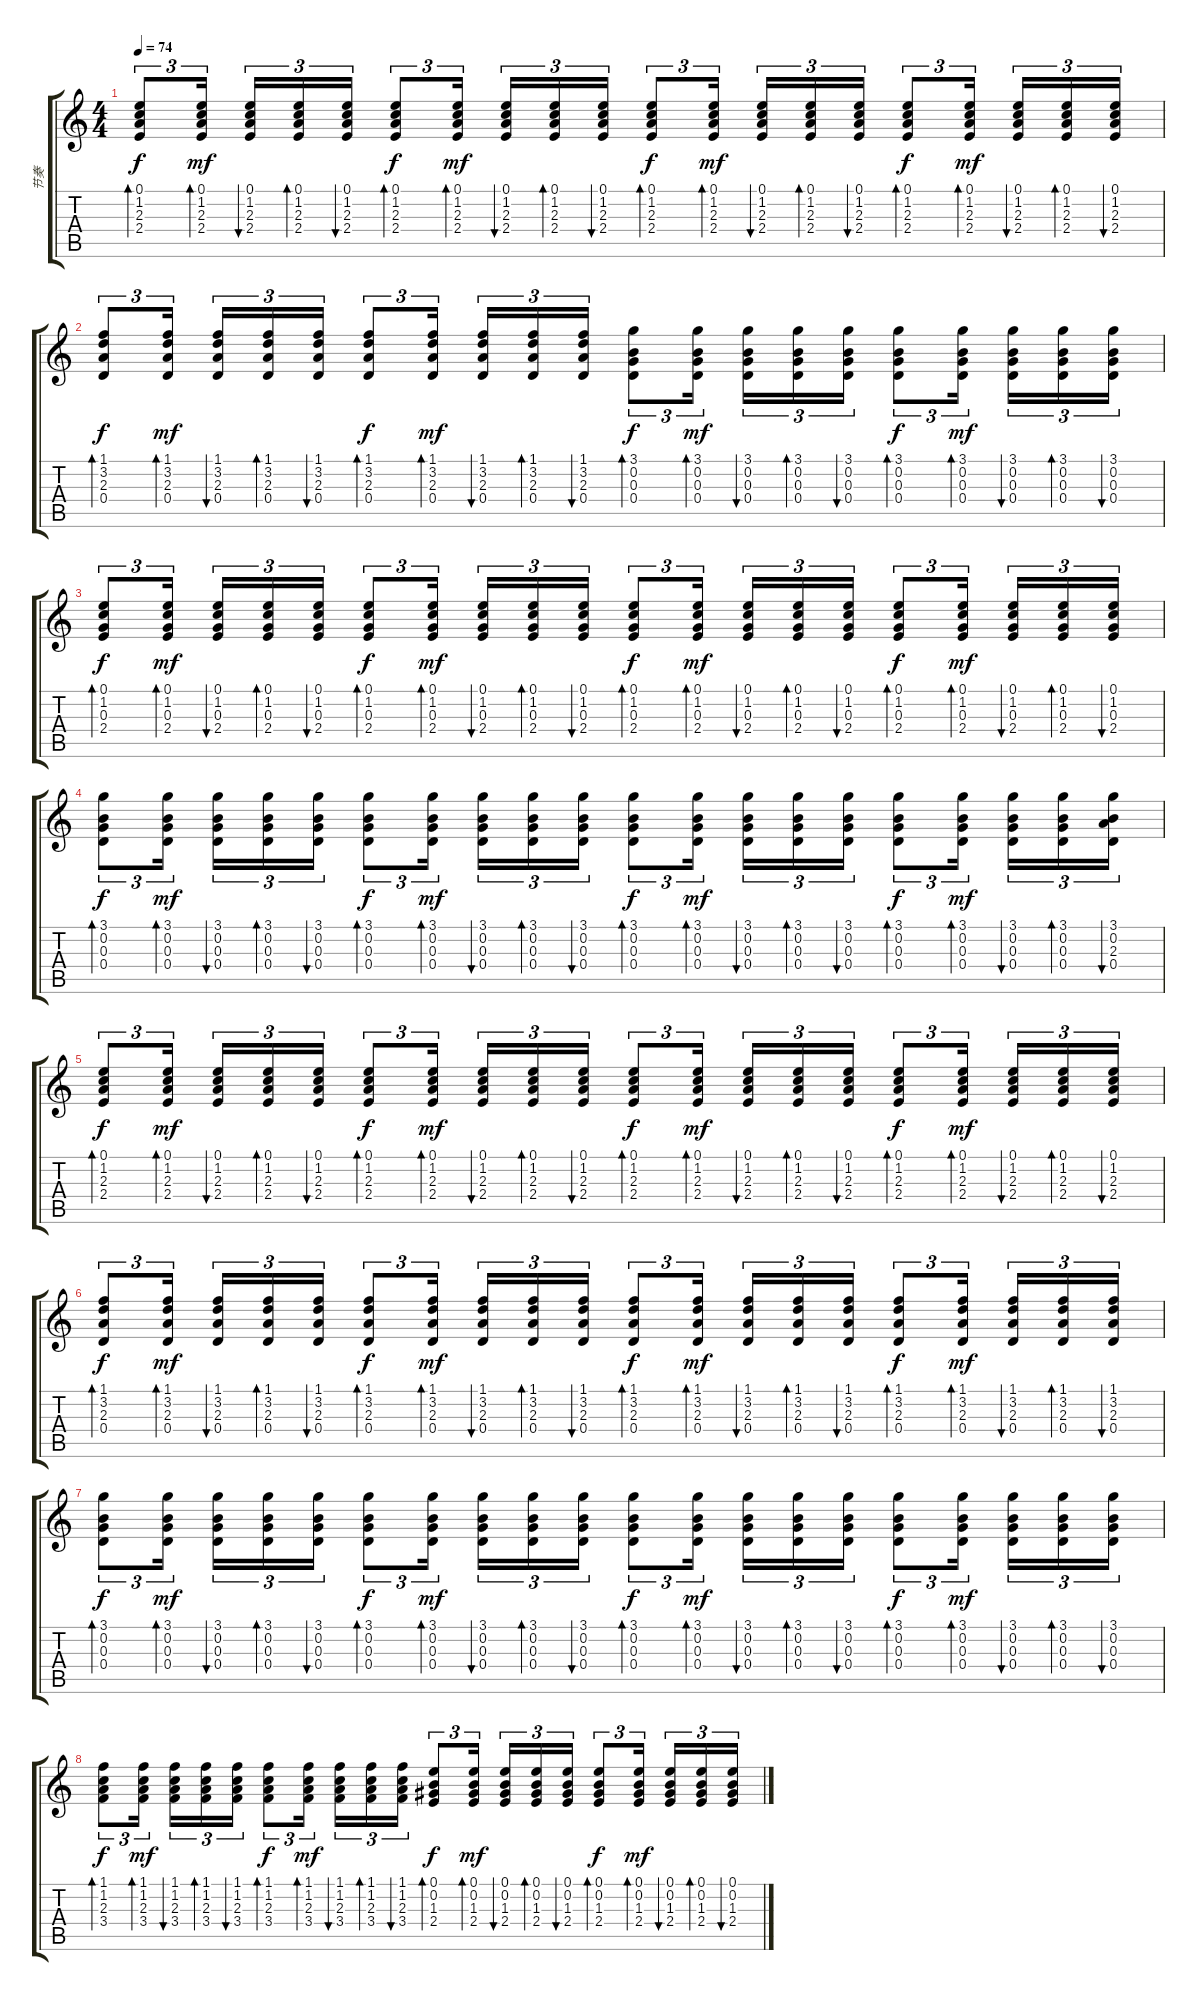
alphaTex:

\track ("节奏" "节奏") {instrument acousticguitarsteel}
\staff {score tabs}
\tuning (E4 B3 G3 D3 A2 E2) {hide}
\ts (4 4)
\tempo 74
\clef g2
\ks c
(0.1 1.2 2.3 2.4).8{tu (3 2) bd 60 dy f} (0.1 1.2 2.3 2.4).16{tu (3 2) bd 60 dy mf} (0.1 1.2 2.3 2.4).16{tu (3 2) bu 60} (0.1 1.2 2.3 2.4).16{tu (3 2) bd 60} (0.1 1.2 2.3 2.4).16{tu (3 2) bu 60} (0.1 1.2 2.3 2.4).8{tu (3 2) bd 60 dy f} (0.1 1.2 2.3 2.4).16{tu (3 2) bd 60 dy mf} (0.1 1.2 2.3 2.4).16{tu (3 2) bu 60} (0.1 1.2 2.3 2.4).16{tu (3 2) bd 60} (0.1 1.2 2.3 2.4).16{tu (3 2) bu 60} (0.1 1.2 2.3 2.4).8{tu (3 2) bd 60 dy f} (0.1 1.2 2.3 2.4).16{tu (3 2) bd 60 dy mf} (0.1 1.2 2.3 2.4).16{tu (3 2) bu 60} (0.1 1.2 2.3 2.4).16{tu (3 2) bd 60} (0.1 1.2 2.3 2.4).16{tu (3 2) bu 60} (0.1 1.2 2.3 2.4).8{tu (3 2) bd 60 dy f} (0.1 1.2 2.3 2.4).16{tu (3 2) bd 60 dy mf} (0.1 1.2 2.3 2.4).16{tu (3 2) bu 60} (0.1 1.2 2.3 2.4).16{tu (3 2) bd 60} (0.1 1.2 2.3 2.4).16{tu (3 2) bu 60} |
(1.1 3.2 2.3 0.4).8{tu (3 2) bd 60 dy f} (1.1 3.2 2.3 0.4).16{tu (3 2) bd 60 dy mf} (1.1 3.2 2.3 0.4).16{tu (3 2) bu 60} (1.1 3.2 2.3 0.4).16{tu (3 2) bd 60} (1.1 3.2 2.3 0.4).16{tu (3 2) bu 60} (1.1 3.2 2.3 0.4).8{tu (3 2) bd 60 dy f} (1.1 3.2 2.3 0.4).16{tu (3 2) bd 60 dy mf} (1.1 3.2 2.3 0.4).16{tu (3 2) bu 60} (1.1 3.2 2.3 0.4).16{tu (3 2) bd 60} (1.1 3.2 2.3 0.4).16{tu (3 2) bu 60} (3.1 0.2 0.3 0.4).8{tu (3 2) bd 60 dy f} (3.1 0.2 0.3 0.4).16{tu (3 2) bd 60 dy mf} (3.1 0.2 0.3 0.4).16{tu (3 2) bu 60} (3.1 0.2 0.3 0.4).16{tu (3 2) bd 60} (3.1 0.2 0.3 0.4).16{tu (3 2) bu 60} (3.1 0.2 0.3 0.4).8{tu (3 2) bd 60 dy f} (3.1 0.2 0.3 0.4).16{tu (3 2) bd 60 dy mf} (3.1 0.2 0.3 0.4).16{tu (3 2) bu 60} (3.1 0.2 0.3 0.4).16{tu (3 2) bd 60} (3.1 0.2 0.3 0.4).16{tu (3 2) bu 60} |
(0.1 1.2 0.3 2.4).8{tu (3 2) bd 60 dy f} (0.1 1.2 0.3 2.4).16{tu (3 2) bd 60 dy mf} (0.1 1.2 0.3 2.4).16{tu (3 2) bu 60} (0.1 1.2 0.3 2.4).16{tu (3 2) bd 60} (0.1 1.2 0.3 2.4).16{tu (3 2) bu 60} (0.1 1.2 0.3 2.4).8{tu (3 2) bd 60 dy f} (0.1 1.2 0.3 2.4).16{tu (3 2) bd 60 dy mf} (0.1 1.2 0.3 2.4).16{tu (3 2) bu 60} (0.1 1.2 0.3 2.4).16{tu (3 2) bd 60} (0.1 1.2 0.3 2.4).16{tu (3 2) bu 60} (0.1 1.2 0.3 2.4).8{tu (3 2) bd 60 dy f} (0.1 1.2 0.3 2.4).16{tu (3 2) bd 60 dy mf} (0.1 1.2 0.3 2.4).16{tu (3 2) bu 60} (0.1 1.2 0.3 2.4).16{tu (3 2) bd 60} (0.1 1.2 0.3 2.4).16{tu (3 2) bu 60} (0.1 1.2 0.3 2.4).8{tu (3 2) bd 60 dy f} (0.1 1.2 0.3 2.4).16{tu (3 2) bd 60 dy mf} (0.1 1.2 0.3 2.4).16{tu (3 2) bu 60} (0.1 1.2 0.3 2.4).16{tu (3 2) bd 60} (0.1 1.2 0.3 2.4).16{tu (3 2) bu 60} |
(3.1 0.2 0.3 0.4).8{tu (3 2) bd 60 dy f} (3.1 0.2 0.3 0.4).16{tu (3 2) bd 60 dy mf} (3.1 0.2 0.3 0.4).16{tu (3 2) bu 60} (3.1 0.2 0.3 0.4).16{tu (3 2) bd 60} (3.1 0.2 0.3 0.4).16{tu (3 2) bu 60} (3.1 0.2 0.3 0.4).8{tu (3 2) bd 60 dy f} (3.1 0.2 0.3 0.4).16{tu (3 2) bd 60 dy mf} (3.1 0.2 0.3 0.4).16{tu (3 2) bu 60} (3.1 0.2 0.3 0.4).16{tu (3 2) bd 60} (3.1 0.2 0.3 0.4).16{tu (3 2) bu 60} (3.1 0.2 0.3 0.4).8{tu (3 2) bd 60 dy f} (3.1 0.2 0.3 0.4).16{tu (3 2) bd 60 dy mf} (3.1 0.2 0.3 0.4).16{tu (3 2) bu 60} (3.1 0.2 0.3 0.4).16{tu (3 2) bd 60} (3.1 0.2 0.3 0.4).16{tu (3 2) bu 60} (3.1 0.2 0.3 0.4).8{tu (3 2) bd 60 dy f} (3.1 0.2 0.3 0.4).16{tu (3 2) bd 60 dy mf} (3.1 0.2 0.3 0.4).16{tu (3 2) bu 60} (3.1 0.2 0.3 0.4).16{tu (3 2) bd 60} (3.1 0.2 2.3 0.4).16{tu (3 2) bu 60} |
(0.1 1.2 2.3 2.4).8{tu (3 2) bd 60 dy f} (0.1 1.2 2.3 2.4).16{tu (3 2) bd 60 dy mf} (0.1 1.2 2.3 2.4).16{tu (3 2) bu 60} (0.1 1.2 2.3 2.4).16{tu (3 2) bd 60} (0.1 1.2 2.3 2.4).16{tu (3 2) bu 60} (0.1 1.2 2.3 2.4).8{tu (3 2) bd 60 dy f} (0.1 1.2 2.3 2.4).16{tu (3 2) bd 60 dy mf} (0.1 1.2 2.3 2.4).16{tu (3 2) bu 60} (0.1 1.2 2.3 2.4).16{tu (3 2) bd 60} (0.1 1.2 2.3 2.4).16{tu (3 2) bu 60} (0.1 1.2 2.3 2.4).8{tu (3 2) bd 60 dy f} (0.1 1.2 2.3 2.4).16{tu (3 2) bd 60 dy mf} (0.1 1.2 2.3 2.4).16{tu (3 2) bu 60} (0.1 1.2 2.3 2.4).16{tu (3 2) bd 60} (0.1 1.2 2.3 2.4).16{tu (3 2) bu 60} (0.1 1.2 2.3 2.4).8{tu (3 2) bd 60 dy f} (0.1 1.2 2.3 2.4).16{tu (3 2) bd 60 dy mf} (0.1 1.2 2.3 2.4).16{tu (3 2) bu 60} (0.1 1.2 2.3 2.4).16{tu (3 2) bd 60} (0.1 1.2 2.3 2.4).16{tu (3 2) bu 60} |
(1.1 3.2 2.3 0.4).8{tu (3 2) bd 60 dy f} (1.1 3.2 2.3 0.4).16{tu (3 2) bd 60 dy mf} (1.1 3.2 2.3 0.4).16{tu (3 2) bu 60} (1.1 3.2 2.3 0.4).16{tu (3 2) bd 60} (1.1 3.2 2.3 0.4).16{tu (3 2) bu 60} (1.1 3.2 2.3 0.4).8{tu (3 2) bd 60 dy f} (1.1 3.2 2.3 0.4).16{tu (3 2) bd 60 dy mf} (1.1 3.2 2.3 0.4).16{tu (3 2) bu 60} (1.1 3.2 2.3 0.4).16{tu (3 2) bd 60} (1.1 3.2 2.3 0.4).16{tu (3 2) bu 60} (1.1 3.2 2.3 0.4).8{tu (3 2) bd 60 dy f} (1.1 3.2 2.3 0.4).16{tu (3 2) bd 60 dy mf} (1.1 3.2 2.3 0.4).16{tu (3 2) bu 60} (1.1 3.2 2.3 0.4).16{tu (3 2) bd 60} (1.1 3.2 2.3 0.4).16{tu (3 2) bu 60} (1.1 3.2 2.3 0.4).8{tu (3 2) bd 60 dy f} (1.1 3.2 2.3 0.4).16{tu (3 2) bd 60 dy mf} (1.1 3.2 2.3 0.4).16{tu (3 2) bu 60} (1.1 3.2 2.3 0.4).16{tu (3 2) bd 60} (1.1 3.2 2.3 0.4).16{tu (3 2) bu 60} |
(3.1 0.2 0.3 0.4).8{tu (3 2) bd 60 dy f} (3.1 0.2 0.3 0.4).16{tu (3 2) bd 60 dy mf} (3.1 0.2 0.3 0.4).16{tu (3 2) bu 60} (3.1 0.2 0.3 0.4).16{tu (3 2) bd 60} (3.1 0.2 0.3 0.4).16{tu (3 2) bu 60} (3.1 0.2 0.3 0.4).8{tu (3 2) bd 60 dy f} (3.1 0.2 0.3 0.4).16{tu (3 2) bd 60 dy mf} (3.1 0.2 0.3 0.4).16{tu (3 2) bu 60} (3.1 0.2 0.3 0.4).16{tu (3 2) bd 60} (3.1 0.2 0.3 0.4).16{tu (3 2) bu 60} (3.1 0.2 0.3 0.4).8{tu (3 2) bd 60 dy f} (3.1 0.2 0.3 0.4).16{tu (3 2) bd 60 dy mf} (3.1 0.2 0.3 0.4).16{tu (3 2) bu 60} (3.1 0.2 0.3 0.4).16{tu (3 2) bd 60} (3.1 0.2 0.3 0.4).16{tu (3 2) bu 60} (3.1 0.2 0.3 0.4).8{tu (3 2) bd 60 dy f} (3.1 0.2 0.3 0.4).16{tu (3 2) bd 60 dy mf} (3.1 0.2 0.3 0.4).16{tu (3 2) bu 60} (3.1 0.2 0.3 0.4).16{tu (3 2) bd 60} (3.1 0.2 0.3 0.4).16{tu (3 2) bu 60} |
(1.1 1.2 2.3 3.4).8{tu (3 2) bd 60 dy f} (1.1 1.2 2.3 3.4).16{tu (3 2) bd 60 dy mf} (1.1 1.2 2.3 3.4).16{tu (3 2) bu 60} (1.1 1.2 2.3 3.4).16{tu (3 2) bd 60} (1.1 1.2 2.3 3.4).16{tu (3 2) bu 60} (1.1 1.2 2.3 3.4).8{tu (3 2) bd 60 dy f} (1.1 1.2 2.3 3.4).16{tu (3 2) bd 60 dy mf} (1.1 1.2 2.3 3.4).16{tu (3 2) bu 60} (1.1 1.2 2.3 3.4).16{tu (3 2) bd 60} (1.1 1.2 2.3 3.4).16{tu (3 2) bu 60} (0.1 0.2 1.3 2.4).8{tu (3 2) bd 60 dy f} (0.1 0.2 1.3 2.4).16{tu (3 2) bd 60 dy mf} (0.1 0.2 1.3 2.4).16{tu (3 2) bu 60} (0.1 0.2 1.3 2.4).16{tu (3 2) bd 60} (0.1 0.2 1.3 2.4).16{tu (3 2) bu 60} (0.1 0.2 1.3 2.4).8{tu (3 2) bd 60 dy f} (0.1 0.2 1.3 2.4).16{tu (3 2) bd 60 dy mf} (0.1 0.2 1.3 2.4).16{tu (3 2) bu 60} (0.1 0.2 1.3 2.4).16{tu (3 2) bd 60} (0.1 0.2 1.3 2.4).16{tu (3 2) bu 60}
